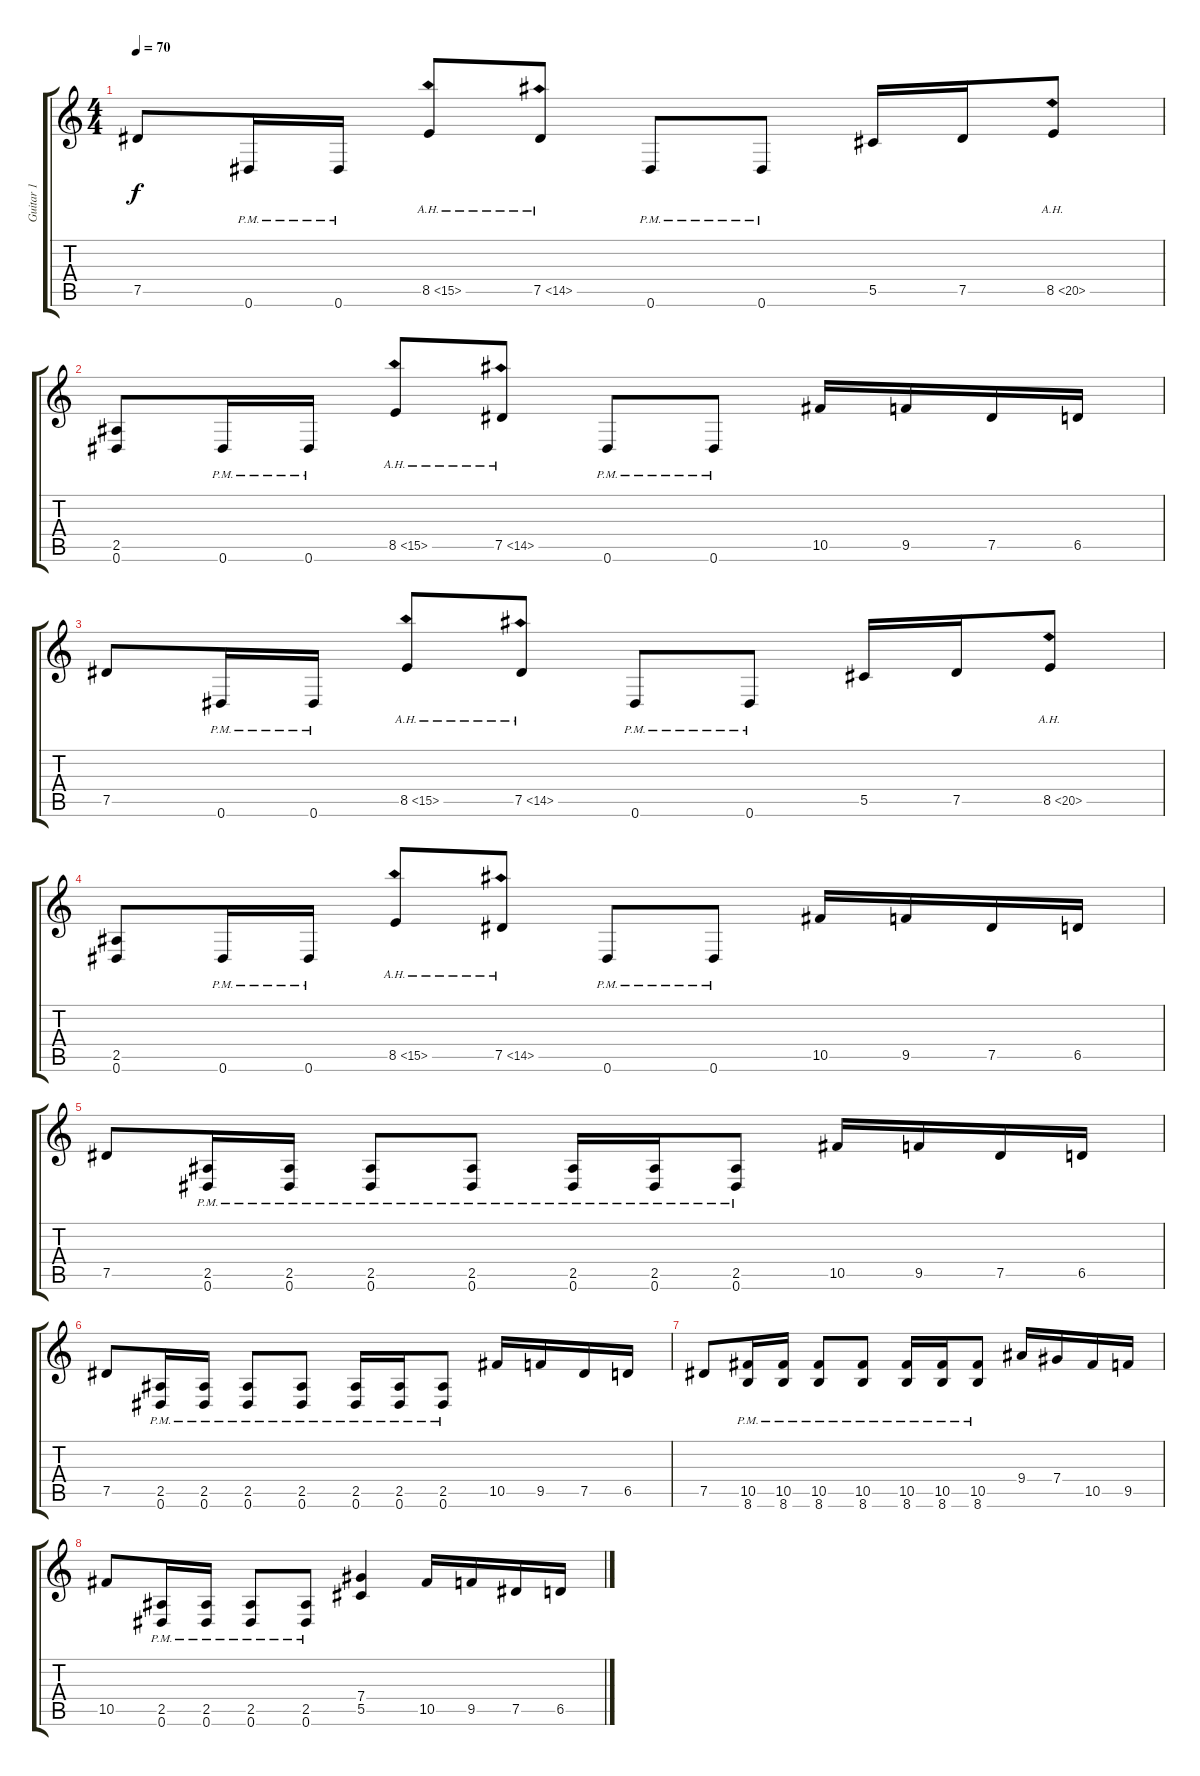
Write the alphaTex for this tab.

\track ("Guitar 1" "Guitar 1") {instrument distortionguitar}
\staff {score tabs}
\tuning (Eb4 Bb3 Gb3 Db3 Ab2 Eb2) {hide}
\ts (4 4)
\tempo 70
\clef g2
\ks c
7.5.8{dy f} 0.6{pm}.16 0.6{pm}.16 8.5{ah 7}.8 7.5{ah 7}.8 0.6{pm}.8 0.6{pm}.8 5.5.16 7.5.16 8.5{ah 12}.8 |
(2.5 0.6).8 0.6{pm}.16 0.6{pm}.16 8.5{ah 7}.8 7.5{ah 7}.8 0.6{pm}.8 0.6{pm}.8 10.5.16 9.5.16 7.5.16 6.5.16 |
7.5.8 0.6{pm}.16 0.6{pm}.16 8.5{ah 7}.8 7.5{ah 7}.8 0.6{pm}.8 0.6{pm}.8 5.5.16 7.5.16 8.5{ah 12}.8 |
(2.5 0.6).8 0.6{pm}.16 0.6{pm}.16 8.5{ah 7}.8 7.5{ah 7}.8 0.6{pm}.8 0.6{pm}.8 10.5.16 9.5.16 7.5.16 6.5.16 |
7.5.8 (2.5{pm} 0.6{pm}).16 (2.5{pm} 0.6{pm}).16 (2.5{pm} 0.6{pm}).8 (2.5{pm} 0.6{pm}).8 (2.5{pm} 0.6{pm}).16 (2.5{pm} 0.6{pm}).16 (2.5{pm} 0.6{pm}).8 10.5.16 9.5.16 7.5.16 6.5.16 |
7.5.8 (2.5{pm} 0.6{pm}).16 (2.5{pm} 0.6{pm}).16 (2.5{pm} 0.6{pm}).8 (2.5{pm} 0.6{pm}).8 (2.5{pm} 0.6{pm}).16 (2.5{pm} 0.6{pm}).16 (2.5{pm} 0.6{pm}).8 10.5.16 9.5.16 7.5.16 6.5.16 |
7.5.8 (10.5{pm} 8.6{pm}).16 (10.5{pm} 8.6{pm}).16 (10.5{pm} 8.6{pm}).8 (10.5{pm} 8.6{pm}).8 (10.5{pm} 8.6{pm}).16 (10.5{pm} 8.6{pm}).16 (10.5{pm} 8.6{pm}).8 9.4.16 7.4.16 10.5.16 9.5.16 |
10.5.8 (2.5{pm} 0.6{pm}).16 (2.5{pm} 0.6{pm}).16 (2.5{pm} 0.6{pm}).8 (2.5{pm} 0.6{pm}).8 (7.4 5.5).4 10.5.16 9.5.16 7.5.16 6.5.16
